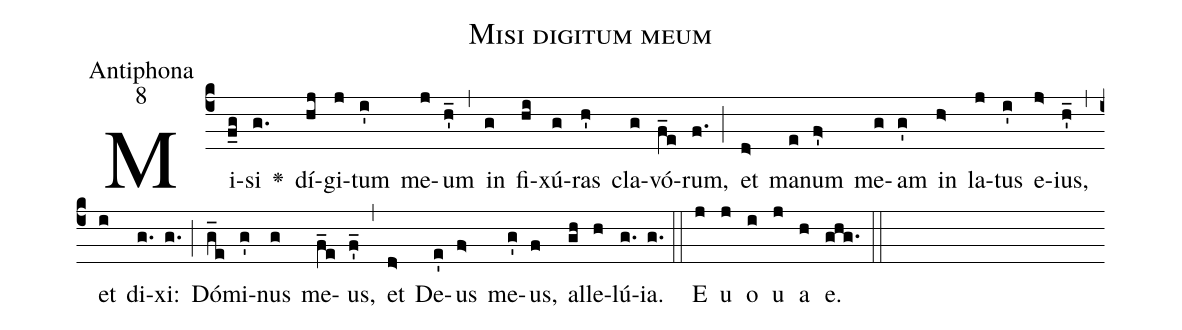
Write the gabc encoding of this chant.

name:Misi digitum meum;
office-part:Antiphona;
mode:8;
%%
(c4)Mi(f_g)si(g.) <v>\greheightstar</v>() dí(hj)gi(j)tum(i') me(j)um(h_') (,) in(g) fi(hi)xú(g)ras(h') cla(g)vó(f_e)rum,(f.) (;)
et(d>) ma(e)num(f>') me(g)am(g') in(h>) la(j)tus(i') e(j>)ius,(h_') (,) et(i) di(g.)xi:(g.) (;)
Dó(g_e)mi(g')nus(g) me(f_e)us,(f_') (,) et(d>) De(e')us(f>) me(g')us,(f)
al(gh)le(h)lú(g.)ia.(g.) (::)

E(j) u(j) o(i) u(j) a(h) e.(ghg.) (::)
